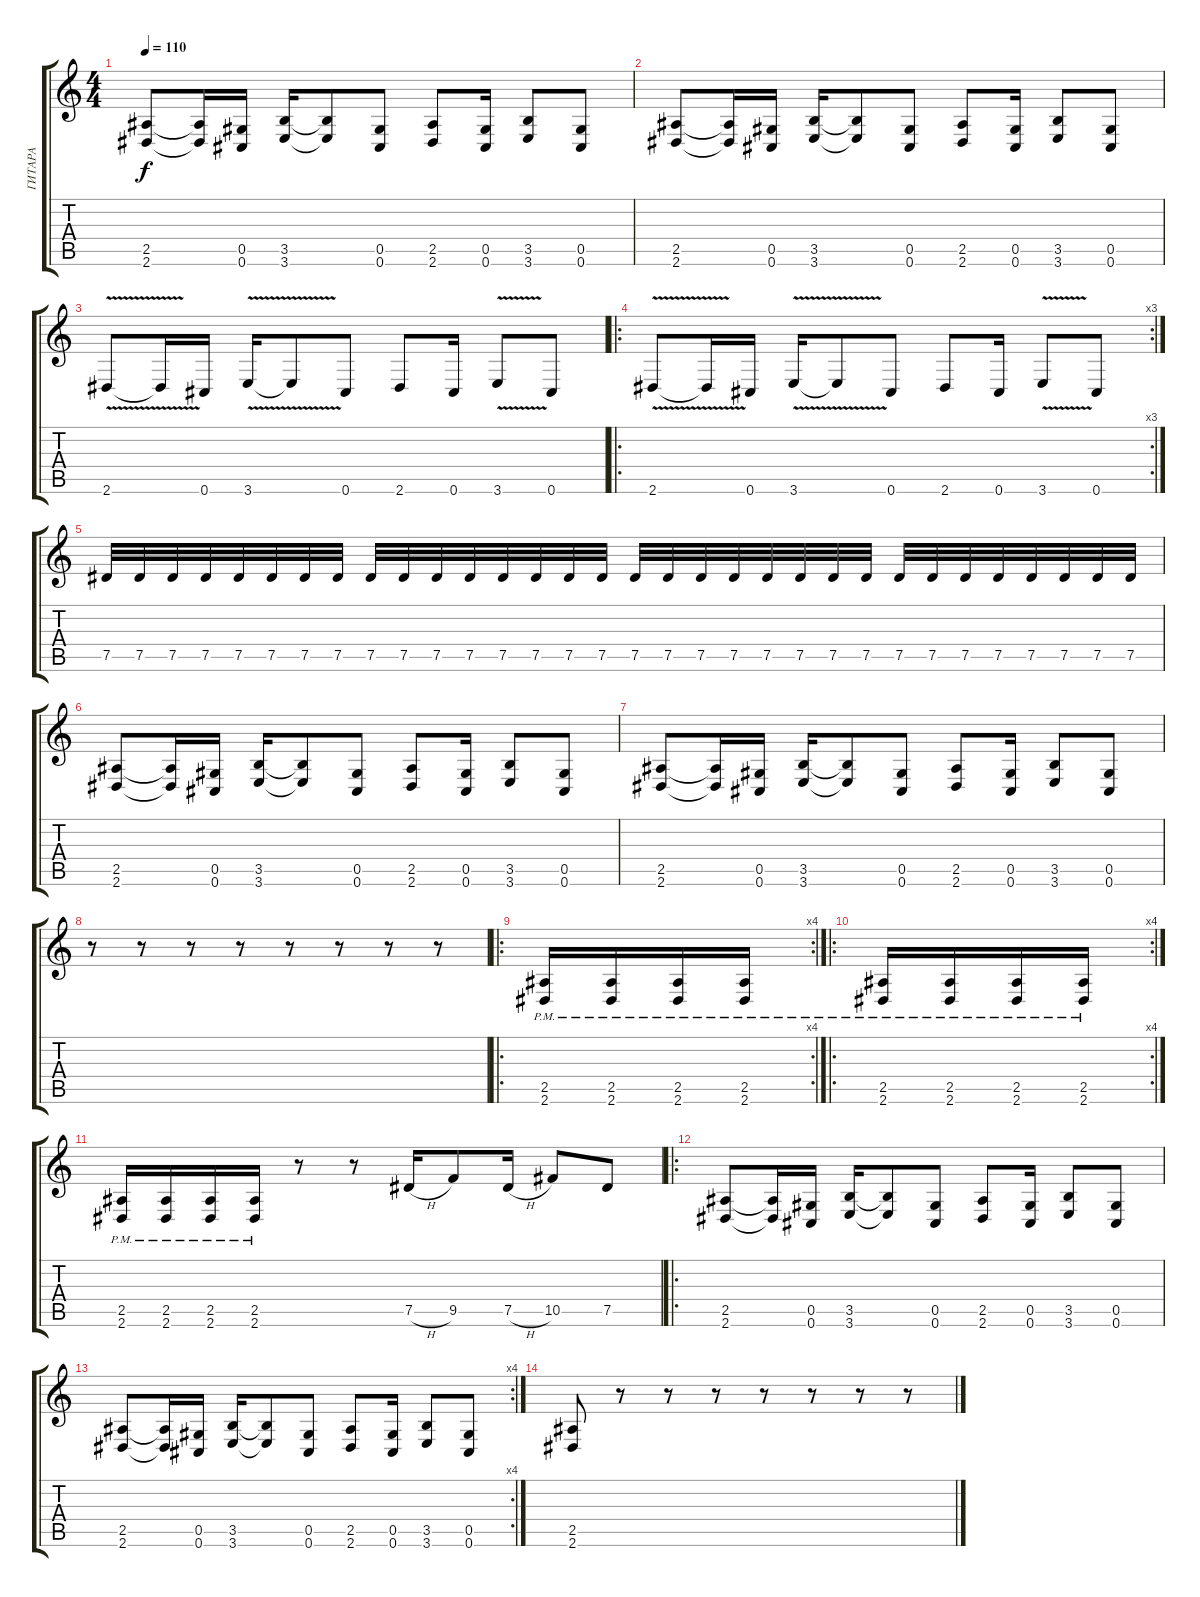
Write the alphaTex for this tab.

\track ("ГИТАРА" "ГИТАРА") {instrument distortionguitar}
\staff {score tabs}
\tuning (Eb4 Bb3 Gb3 Db3 Ab2 Db2) {hide}
\ts (4 4)
\tempo 110
\clef g2
\ks c
(2.5 2.6).8{dy f} (2.5{t} 2.6{t}).16 (0.5 0.6).16 (3.5 3.6).16 (3.5{t} 3.6{t}).8 (0.5 0.6).8 (2.5 2.6).8 (0.5 0.6).16 (3.5 3.6).8 (0.5 0.6).8 |
(2.5 2.6).8 (2.5{t} 2.6{t}).16 (0.5 0.6).16 (3.5 3.6).16 (3.5{t} 3.6{t}).8 (0.5 0.6).8 (2.5 2.6).8 (0.5 0.6).16 (3.5 3.6).8 (0.5 0.6).8 |
2.6{v}.8 2.6{t}.16 0.6.16 3.6{v}.16 3.6{t}.8 0.6.8 2.6.8 0.6.16 3.6{v}.8 0.6.8 |
\ro
\rc 3
2.6{v}.8 2.6{t}.16 0.6.16 3.6{v}.16 3.6{t}.8 0.6.8 2.6.8 0.6.16 3.6{v}.8 0.6.8 |
7.5.32 7.5.32 7.5.32 7.5.32 7.5.32 7.5.32 7.5.32 7.5.32 7.5.32 7.5.32 7.5.32 7.5.32 7.5.32 7.5.32 7.5.32 7.5.32 7.5.32 7.5.32 7.5.32 7.5.32 7.5.32 7.5.32 7.5.32 7.5.32 7.5.32 7.5.32 7.5.32 7.5.32 7.5.32 7.5.32 7.5.32 7.5.32 |
(2.5 2.6).8 (2.5{t} 2.6{t}).16 (0.5 0.6).16 (3.5 3.6).16 (3.5{t} 3.6{t}).8 (0.5 0.6).8 (2.5 2.6).8 (0.5 0.6).16 (3.5 3.6).8 (0.5 0.6).8 |
(2.5 2.6).8 (2.5{t} 2.6{t}).16 (0.5 0.6).16 (3.5 3.6).16 (3.5{t} 3.6{t}).8 (0.5 0.6).8 (2.5 2.6).8 (0.5 0.6).16 (3.5 3.6).8 (0.5 0.6).8 |
r.8 r.8 r.8 r.8 r.8 r.8 r.8 r.8 |
\ro
\rc 4
(2.5{pm} 2.6{pm}).16 (2.5{pm} 2.6{pm}).16 (2.5{pm} 2.6{pm}).16 (2.5{pm} 2.6{pm}).16 |
\ro
\rc 4
(2.5{pm} 2.6{pm}).16 (2.5{pm} 2.6{pm}).16 (2.5{pm} 2.6{pm}).16 (2.5{pm} 2.6{pm}).16 |
(2.5{pm} 2.6{pm}).16 (2.5{pm} 2.6{pm}).16 (2.5{pm} 2.6{pm}).16 (2.5{pm} 2.6{pm}).16 r.8 r.8 7.5{h}.16 9.5.8 7.5{h}.16 10.5.8 7.5.8 |
\ro
(2.5 2.6).8 (2.5{t} 2.6{t}).16 (0.5 0.6).16 (3.5 3.6).16 (3.5{t} 3.6{t}).8 (0.5 0.6).8 (2.5 2.6).8 (0.5 0.6).16 (3.5 3.6).8 (0.5 0.6).8 |
\rc 4
(2.5 2.6).8 (2.5{t} 2.6{t}).16 (0.5 0.6).16 (3.5 3.6).16 (3.5{t} 3.6{t}).8 (0.5 0.6).8 (2.5 2.6).8 (0.5 0.6).16 (3.5 3.6).8 (0.5 0.6).8 |
(2.5 2.6).8 r.8 r.8 r.8 r.8 r.8 r.8 r.8
